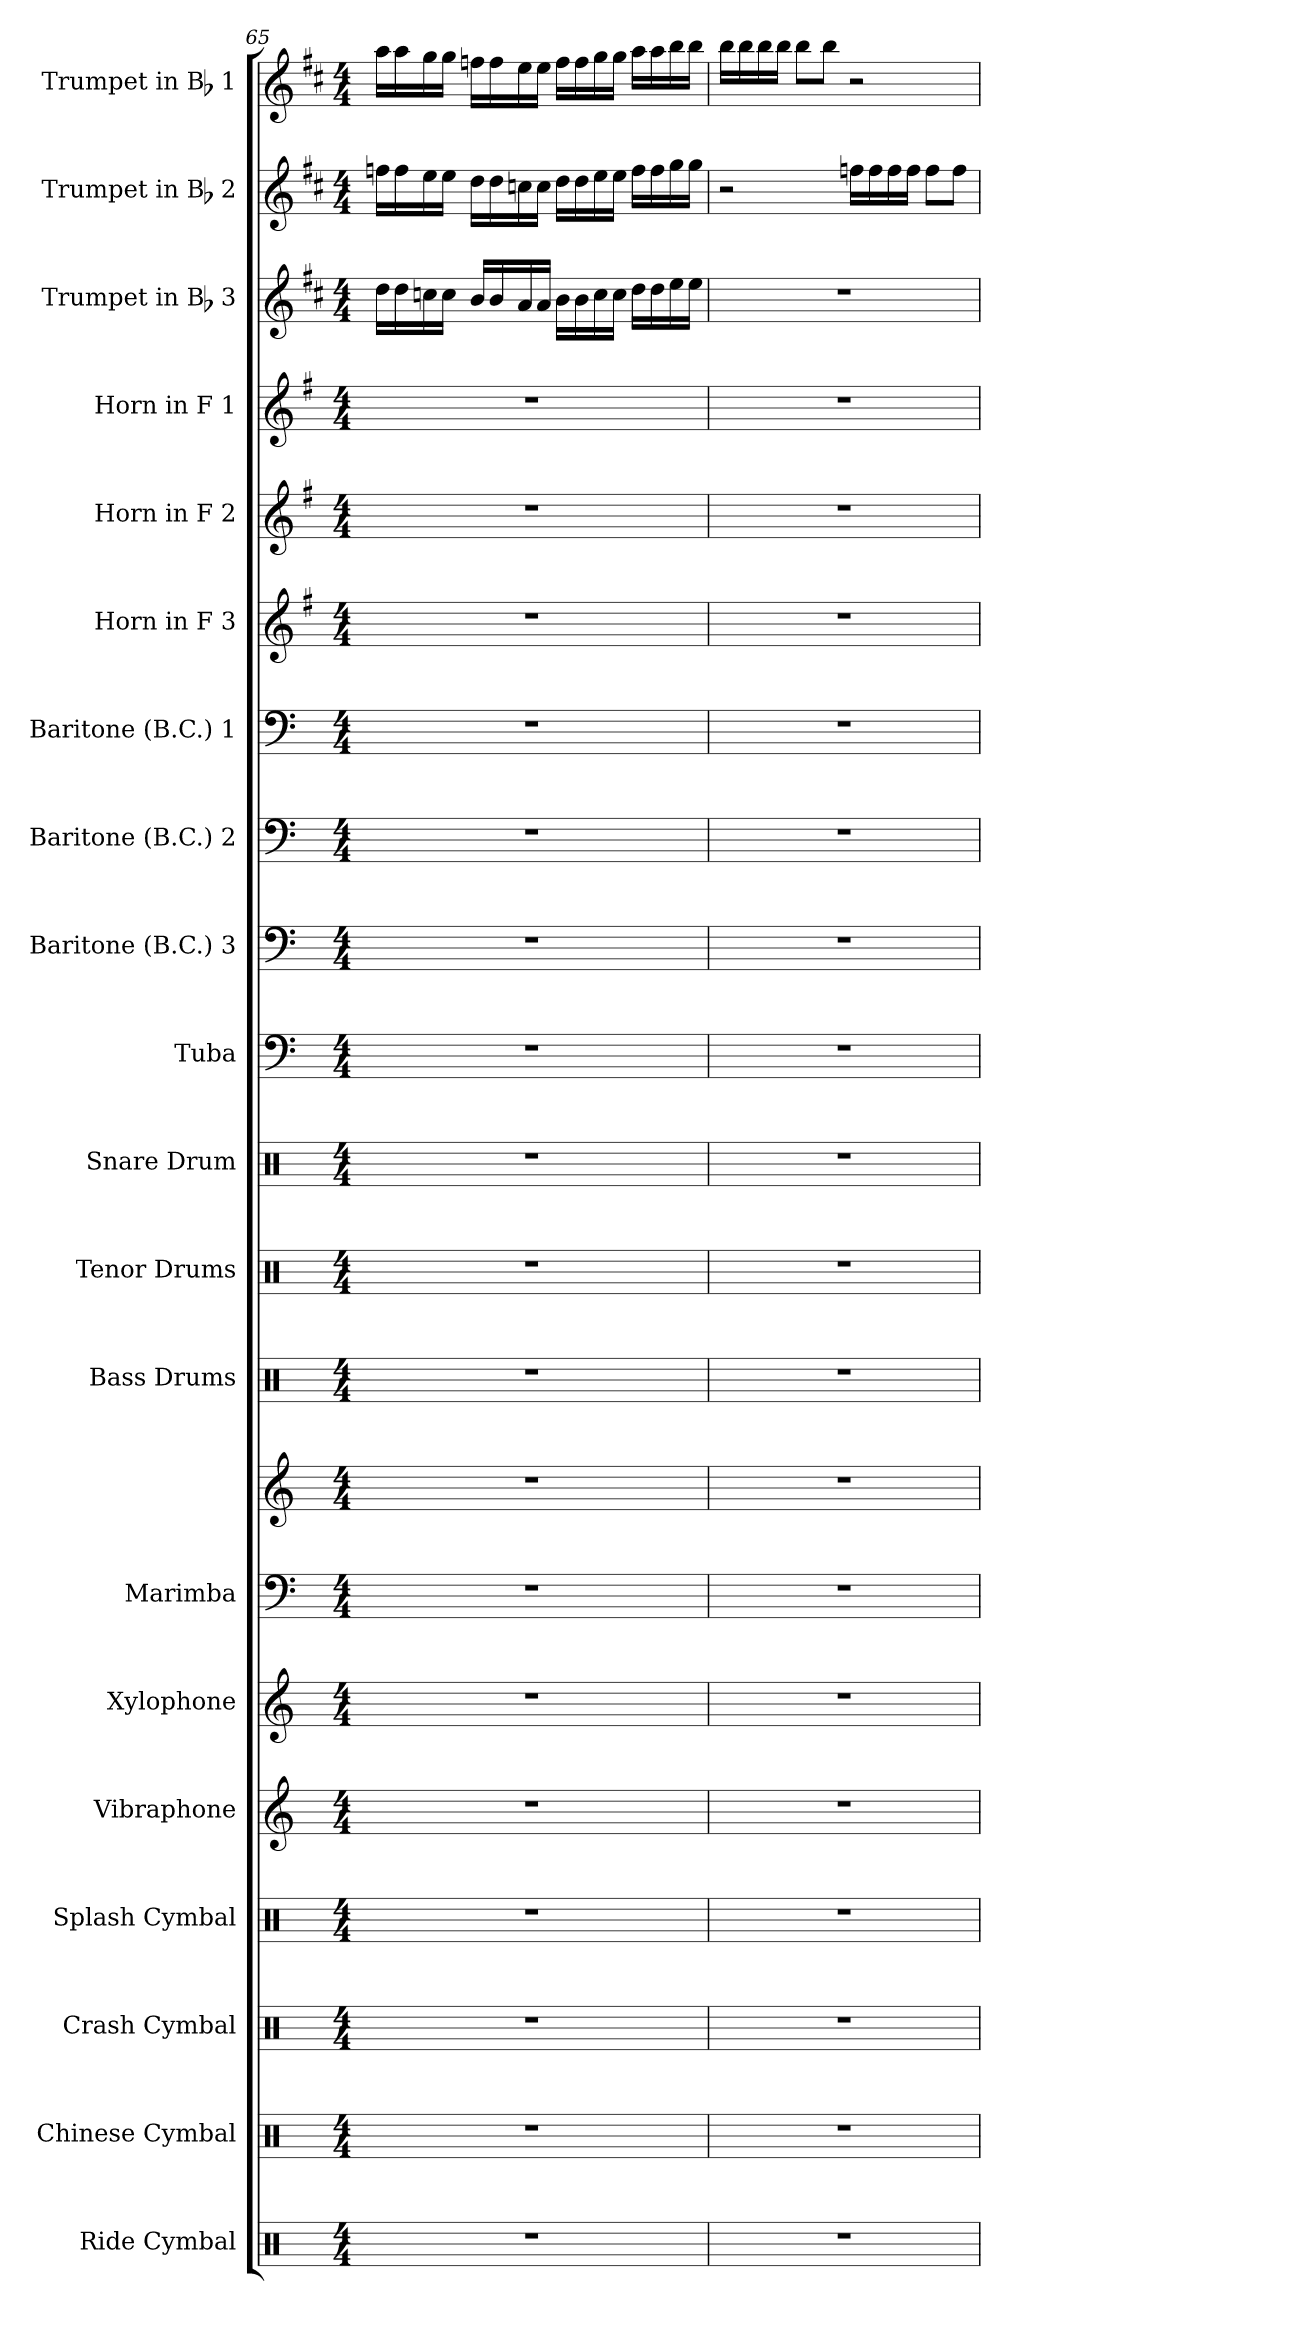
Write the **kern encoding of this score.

**kern	**kern	**kern	**kern	**kern	**kern	**kern	**kern	**kern	**kern	**kern	**kern	**kern	**kern	**kern	**kern	**kern	**kern	**kern	**kern	**kern
*part20	*part19	*part18	*part17	*part16	*part15	*part14	*part14	*part13	*part12	*part11	*part10	*part9	*part8	*part7	*part6	*part5	*part4	*part3	*part2	*part1
*staff21	*staff20	*staff19	*staff18	*staff17	*staff16	*staff15	*staff14	*staff13	*staff12	*staff11	*staff10	*staff9	*staff8	*staff7	*staff6	*staff5	*staff4	*staff3	*staff2	*staff1
*I"Ride Cymbal	*I"Chinese Cymbal	*I"Crash Cymbal	*I"Splash Cymbal	*I"Vibraphone	*I"Xylophone	*I"Marimba	*	*I"Bass Drums	*I"Tenor Drums	*I"Snare Drum	*I"Tuba	*I"Baritone (B.C.) 3	*I"Baritone (B.C.) 2	*I"Baritone (B.C.) 1	*I"Horn in F 3	*I"Horn in F 2	*I"Horn in F 1	*I"Trumpet in Bb 3	*I"Trumpet in Bb 2	*I"Trumpet in Bb 1
*I'R. Cym.	*I'Ch. Cym.	*I'Cr. Cym.	*I'Sp. Cym.	*I'Vib.	*I'Xyl.	*I'Mrm.	*	*I'BD	*I'TD	*I'SD	*I'Tuba	*I'Bar. 3	*I'Bar. 2	*I'Bar. 1	*I'Hn. 3	*I'Hn. 2	*I'Hn. 1	*	*	*
!!LO:PB:g=z
*clefX	*clefX	*clefX	*clefX	*clefG2	*clefG2	*clefF4	*clefG2	*clefX	*clefX	*clefX	*clefF4	*clefF4	*clefF4	*clefF4	*clefG2	*clefG2	*clefG2	*clefG2	*clefG2	*clefG2
*	*	*	*	*	*ITrd-7c-12	*	*	*	*	*	*	*	*	*	*ITrd4c7	*ITrd4c7	*ITrd4c7	*ITrd1c2	*ITrd1c2	*ITrd1c2
*k[]	*k[]	*k[]	*k[]	*k[]	*k[]	*k[]	*k[]	*k[]	*k[]	*k[]	*k[]	*k[]	*k[]	*k[]	*k[]	*k[]	*k[]	*k[]	*k[]	*k[]
*M4/4	*M4/4	*M4/4	*M4/4	*M4/4	*M4/4	*M4/4	*M4/4	*M4/4	*M4/4	*M4/4	*M4/4	*M4/4	*M4/4	*M4/4	*M4/4	*M4/4	*M4/4	*M4/4	*M4/4	*M4/4
=65	=65	=65	=65	=65	=65	=65	=65	=65	=65	=65	=65	=65	=65	=65	=65	=65	=65	=65	=65	=65
1r	1r	1r	1r	1r	1r	1r	1r	1r	1r	1r	1r	1r	1r	1r	1r	1r	1r	16cc\LL	16ee-X\LL	16gg\LL
.	.	.	.	.	.	.	.	.	.	.	.	.	.	.	.	.	.	16cc\	16ee-\	16gg\
.	.	.	.	.	.	.	.	.	.	.	.	.	.	.	.	.	.	16b-X\	16dd\	16ff\
.	.	.	.	.	.	.	.	.	.	.	.	.	.	.	.	.	.	16b-\JJ	16dd\JJ	16ff\JJ
.	.	.	.	.	.	.	.	.	.	.	.	.	.	.	.	.	.	16a/LL	16cc\LL	16ee-X\LL
.	.	.	.	.	.	.	.	.	.	.	.	.	.	.	.	.	.	16a/	16cc\	16ee-\
.	.	.	.	.	.	.	.	.	.	.	.	.	.	.	.	.	.	16g/	16b-X\	16dd\
.	.	.	.	.	.	.	.	.	.	.	.	.	.	.	.	.	.	16g/JJ	16b-\JJ	16dd\JJ
.	.	.	.	.	.	.	.	.	.	.	.	.	.	.	.	.	.	16a\LL	16cc\LL	16ee-\LL
.	.	.	.	.	.	.	.	.	.	.	.	.	.	.	.	.	.	16a\	16cc\	16ee-\
.	.	.	.	.	.	.	.	.	.	.	.	.	.	.	.	.	.	16b-\	16dd\	16ff\
.	.	.	.	.	.	.	.	.	.	.	.	.	.	.	.	.	.	16b-\JJ	16dd\JJ	16ff\JJ
.	.	.	.	.	.	.	.	.	.	.	.	.	.	.	.	.	.	16cc\LL	16ee-\LL	16gg\LL
.	.	.	.	.	.	.	.	.	.	.	.	.	.	.	.	.	.	16cc\	16ee-\	16gg\
.	.	.	.	.	.	.	.	.	.	.	.	.	.	.	.	.	.	16dd\	16ff\	16aa\
.	.	.	.	.	.	.	.	.	.	.	.	.	.	.	.	.	.	16dd\JJ	16ff\JJ	16aa\JJ
=66	=66	=66	=66	=66	=66	=66	=66	=66	=66	=66	=66	=66	=66	=66	=66	=66	=66	=66	=66	=66
1r	1r	1r	1r	1r	1r	1r	1r	1r	1r	1r	1r	1r	1r	1r	1r	1r	1r	1r	2r	16aa\LL
.	.	.	.	.	.	.	.	.	.	.	.	.	.	.	.	.	.	.	.	16aa\
.	.	.	.	.	.	.	.	.	.	.	.	.	.	.	.	.	.	.	.	16aa\
.	.	.	.	.	.	.	.	.	.	.	.	.	.	.	.	.	.	.	.	16aa\JJ
.	.	.	.	.	.	.	.	.	.	.	.	.	.	.	.	.	.	.	.	8aa\L
.	.	.	.	.	.	.	.	.	.	.	.	.	.	.	.	.	.	.	.	8aa\J
.	.	.	.	.	.	.	.	.	.	.	.	.	.	.	.	.	.	.	16ee-X\LL	2r
.	.	.	.	.	.	.	.	.	.	.	.	.	.	.	.	.	.	.	16ee-\	.
.	.	.	.	.	.	.	.	.	.	.	.	.	.	.	.	.	.	.	16ee-\	.
.	.	.	.	.	.	.	.	.	.	.	.	.	.	.	.	.	.	.	16ee-\JJ	.
.	.	.	.	.	.	.	.	.	.	.	.	.	.	.	.	.	.	.	8ee-\L	.
.	.	.	.	.	.	.	.	.	.	.	.	.	.	.	.	.	.	.	8ee-\J	.
=	=	=	=	=	=	=	=	=	=	=	=	=	=	=	=	=	=	=	=	=
*-	*-	*-	*-	*-	*-	*-	*-	*-	*-	*-	*-	*-	*-	*-	*-	*-	*-	*-	*-	*-
